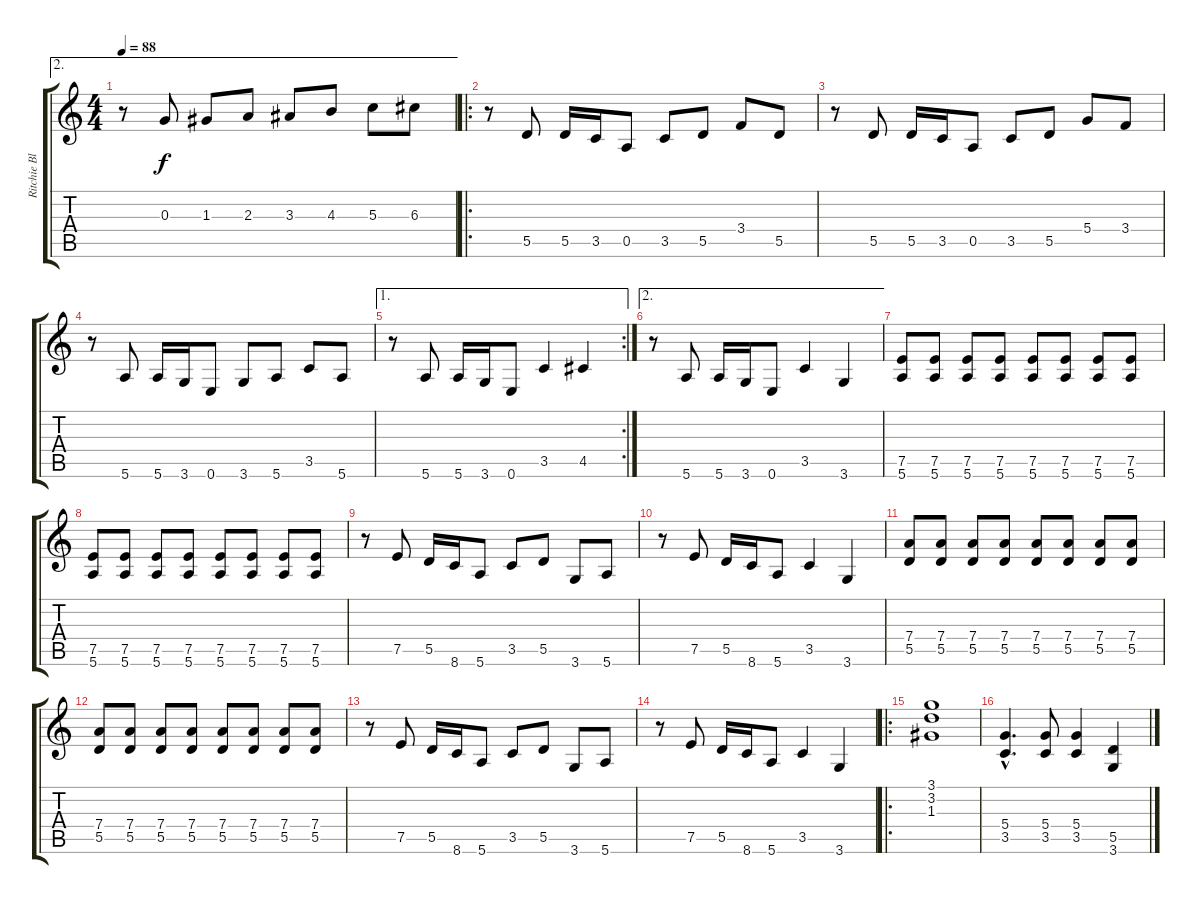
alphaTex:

\track ("Ritchie Blackmore" "Ritchie Bl") {instrument distortionguitar}
\staff {score tabs}
\tuning (E4 B3 G3 D3 A2 E2) {hide}
\ae 2
\ts (4 4)
\tempo 88
\clef g2
\ks c
r.8{dy f} 0.3.8 1.3.8 2.3.8 3.3.8 4.3.8 5.3.8 6.3.8 |
\ro
r.8 5.5.8 5.5.16 3.5.16 0.5.8 3.5.8 5.5.8 3.4.8 5.5.8 |
r.8 5.5.8 5.5.16 3.5.16 0.5.8 3.5.8 5.5.8 5.4.8 3.4.8 |
r.8 5.6.8 5.6.16 3.6.16 0.6.8 3.6.8 5.6.8 3.5.8 5.6.8 |
\ae 1
\rc 2
r.8 5.6.8 5.6.16 3.6.16 0.6.8 3.5.4 4.5.4 |
\ae 2
r.8 5.6.8 5.6.16 3.6.16 0.6.8 3.5.4 3.6.4 |
(7.5 5.6).8 (7.5 5.6).8 (7.5 5.6).8 (7.5 5.6).8 (7.5 5.6).8 (7.5 5.6).8 (7.5 5.6).8 (7.5 5.6).8 |
(7.5 5.6).8 (7.5 5.6).8 (7.5 5.6).8 (7.5 5.6).8 (7.5 5.6).8 (7.5 5.6).8 (7.5 5.6).8 (7.5 5.6).8 |
r.8 7.5.8 5.5.16 8.6.16 5.6.8 3.5.8 5.5.8 3.6.8 5.6.8 |
r.8 7.5.8 5.5.16 8.6.16 5.6.8 3.5.4 3.6.4 |
(7.4 5.5).8 (7.4 5.5).8 (7.4 5.5).8 (7.4 5.5).8 (7.4 5.5).8 (7.4 5.5).8 (7.4 5.5).8 (7.4 5.5).8 |
(7.4 5.5).8 (7.4 5.5).8 (7.4 5.5).8 (7.4 5.5).8 (7.4 5.5).8 (7.4 5.5).8 (7.4 5.5).8 (7.4 5.5).8 |
r.8 7.5.8 5.5.16 8.6.16 5.6.8 3.5.8 5.5.8 3.6.8 5.6.8 |
r.8 7.5.8 5.5.16 8.6.16 5.6.8 3.5.4 3.6.4 |
\ro
(3.1 3.2 1.3).1 |
(5.4{hac} 3.5{hac}).4{d} (5.4 3.5).8 (5.4 3.5).4 (5.5 3.6).4
